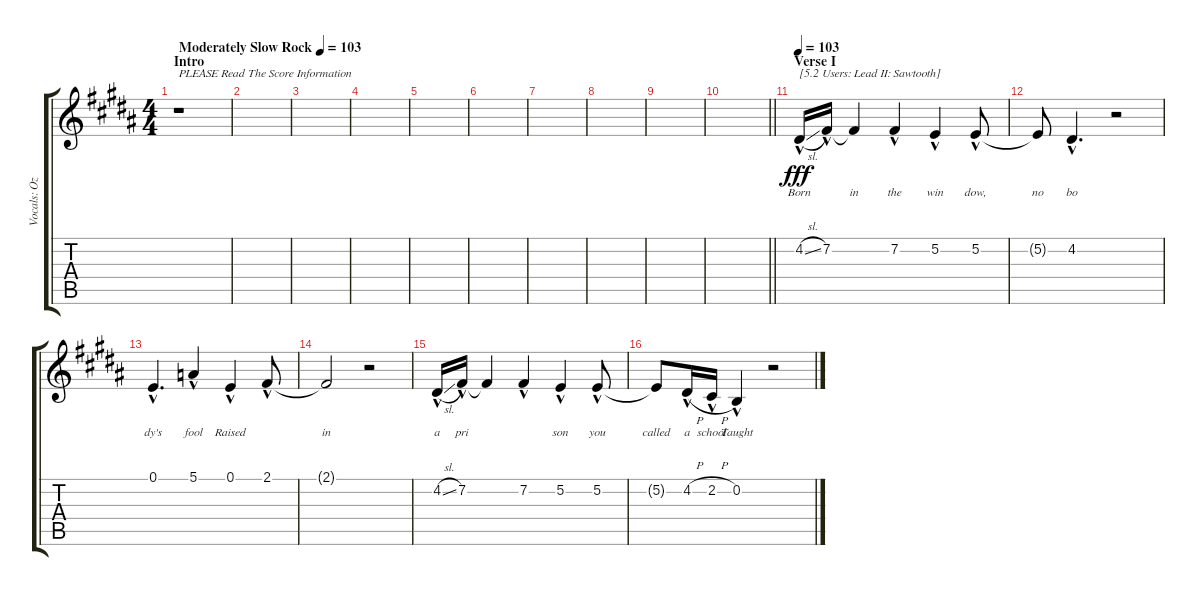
\track ("Vocals: Ozzy" "Vocals: Oz") {instrument lead2sawtooth}
\staff {score tabs}
\tuning (E4 B3 G3 D3 A2 E2) {hide}
\ts (4 4)
\section ("" "Intro")
\tempo (103 "Moderately Slow Rock")
\tempo 100
\tempo (103 "Moderately Slow Rock")
\clef g2
\ks b
r.1{txt "PLEASE Read The Score Information" dy fff instrument lead2sawtooth} |
|
|
|
|
|
|
|
|
\barLineRight lightlight
|
\section ("" "Verse I")
\tempo 103
4.2{sl hac}.16{txt "[5.2 Users: Lead II: Sawtooth]" lyrics (0 "Born") lyrics (1 "") lyrics (2 "") lyrics (3 "") lyrics (4 "")} 7.2{hac}.16{lyrics (0 "") lyrics (1 "") lyrics (2 "") lyrics (3 "") lyrics (4 "")} 7.2{t}.4{lyrics (0 "in") lyrics (1 "") lyrics (2 "") lyrics (3 "") lyrics (4 "")} 7.2{hac}.4{lyrics (0 "the") lyrics (1 "") lyrics (2 "") lyrics (3 "") lyrics (4 "")} 5.2{hac}.4{lyrics (0 "win") lyrics (1 "") lyrics (2 "") lyrics (3 "") lyrics (4 "")} 5.2{hac}.8{lyrics (0 "dow,") lyrics (1 "") lyrics (2 "") lyrics (3 "") lyrics (4 "")} |
5.2{t}.8{lyrics (0 "no") lyrics (1 "") lyrics (2 "") lyrics (3 "") lyrics (4 "")} 4.2{hac}.4{d lyrics (0 "bo") lyrics (1 "") lyrics (2 "") lyrics (3 "") lyrics (4 "")} r.2 |
0.1{hac}.4{d lyrics (0 "dy's") lyrics (1 "") lyrics (2 "") lyrics (3 "") lyrics (4 "")} 5.1{hac}.4{lyrics (0 "fool") lyrics (1 "") lyrics (2 "") lyrics (3 "") lyrics (4 "")} 0.1{hac}.4{lyrics (0 "Raised") lyrics (1 "") lyrics (2 "") lyrics (3 "") lyrics (4 "")} 2.1{hac}.8{lyrics (0 "") lyrics (1 "") lyrics (2 "") lyrics (3 "") lyrics (4 "")} |
2.1{t}.2{lyrics (0 "in") lyrics (1 "") lyrics (2 "") lyrics (3 "") lyrics (4 "")} r.2 |
4.2{sl hac}.16{lyrics (0 "a") lyrics (1 "") lyrics (2 "") lyrics (3 "") lyrics (4 "")} 7.2{hac}.16{lyrics (0 "pri") lyrics (1 "") lyrics (2 "") lyrics (3 "") lyrics (4 "")} 7.2{t}.4{lyrics (0 "") lyrics (1 "") lyrics (2 "") lyrics (3 "") lyrics (4 "")} 7.2{hac}.4{lyrics (0 "") lyrics (1 "") lyrics (2 "") lyrics (3 "") lyrics (4 "")} 5.2{hac}.4{lyrics (0 "son") lyrics (1 "") lyrics (2 "") lyrics (3 "") lyrics (4 "")} 5.2{hac}.8{lyrics (0 "you") lyrics (1 "") lyrics (2 "") lyrics (3 "") lyrics (4 "")} |
5.2{t}.8{lyrics (0 "called") lyrics (1 "") lyrics (2 "") lyrics (3 "") lyrics (4 "")} 4.2{h hac}.16{lyrics (0 "a") lyrics (1 "") lyrics (2 "") lyrics (3 "") lyrics (4 "")} 2.2{h hac}.16{lyrics (0 "school") lyrics (1 "") lyrics (2 "") lyrics (3 "") lyrics (4 "")} 0.2{hac}.4{lyrics (0 "Taught") lyrics (1 "") lyrics (2 "") lyrics (3 "") lyrics (4 "")} r.2
